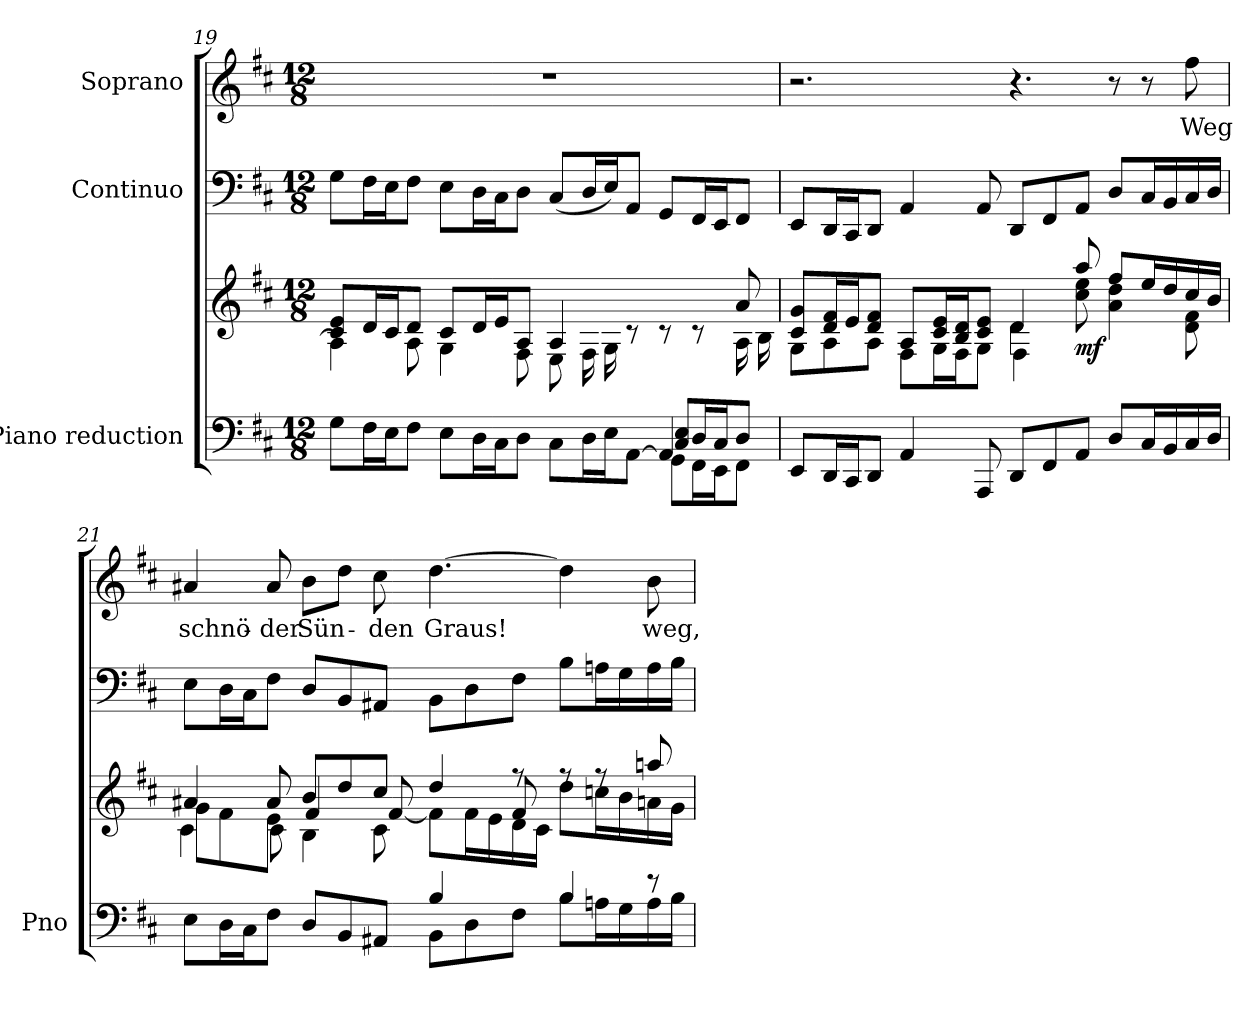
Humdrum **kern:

**kern	**kern	**dynam	**kern	**kern	**text
*part3	*part3	*part3	*part2	*part1	*part1
*staff4	*staff3	*staff3/4	*staff2	*staff1	*staff1
*I"Piano reduction	*	*	*I"Continuo	*I"Soprano	*
*I'Pno	*	*	*	*	*
*clefF4	*clefG2	*	*clefF4	*clefG2	*
*k[f#c#]	*k[f#c#]	*	*k[f#c#]	*k[f#c#]	*
*M12/8	*M12/8	*	*M12/8	*M12/8	*
=19	=19	=19	=19	=19	=19
*^	*^	*	*	*	*
*	*^	*	*	*	*	*	*
1ryy	2.ryy	8G\L	8c#/ 8e/L	4A\]	.	8G\L	1.r	.
.	.	16F#\L	16d/L	.	.	16F#\L	.	.
.	.	16E\J	16c#/J	.	.	16E\J	.	.
.	.	8F#\J	8d/J	8A\	.	8F#\J	.	.
.	.	8E\L	8c#/L	4G\	.	8E\L	.	.
.	.	16D\L	16d/L	.	.	16D\L	.	.
.	.	16C#\J	16e/J	.	.	16C#\J	.	.
.	.	8D\J	8A/J	8F#\	.	8D\J	.	.
.	4.ryy	8C#\L	4A/	8E\L	.	(<8C#/L	.	.
.	.	16D\L	.	16F#\L	.	16D/L	.	.
.	.	16E\J	.	16G\J	.	16E/J)	.	.
[8AA/ 8D/ 8F#/J	.	8AA\J	8rc	4.ryy	.	8AA/J	.	.
4AA/]	8C#/ 8E/L	8GG\L	8rc	.	.	8GG/L	.	.
.	16D/L	16FF#\L	8rc	.	.	16FF#/L	.	.
.	16C#/J	16EE\J	.	.	.	16EE/J	.	.
8ryy	8D/J	8FF#\J	8a/	16A\LL	.	8FF#/J	.	.
.	.	.	.	16B\JJ	.	.	.	.
*v	*v	*v	*	*	*	*	*	*
!!LO:LB:g=z
=20	=20	=20	=20	=20	=20	=20
*	*	*^	*	*	*	*
8EE/L	8c#/ 8g/L	8G\L	2.ryy	.	8EE/L	2.r	.
16DD/L	16d/ 16f#/L	8A\	.	.	16DD/L	.	.
16CC#/J	16e/J	.	.	.	16CC#/J	.	.
8DD/J	8d/ 8f#/J	8A\J	.	.	8DD/J	.	.
4AA/	8A/L	8F#\L	.	.	4AA/	.	.
.	16c#/ 16e/L	16G\L	.	.	.	.	.
.	16B/ 16d/J	16F#\J	.	.	.	.	.
8AAA/	8c#/ 8e/J	8G\J	.	.	8AA/	.	.
8DD/L	4d/	4d\	4F#\	.	8DD/L	4.r	.
8FF#/	.	.	.	.	8FF#/	.	.
!	!	!	!	!LO:DY:b	!	!	!
8AA/J	8aa/	8cc#\ 8ee\	2ryy	mf	8AA/J	.	.
8D/L	8ff#/L	4a\ 4dd\	.	.	8D/L	8r	.
16C#/L	16ee/L	.	.	.	16C#/L	8r	.
16BB/	16dd/	.	.	.	16BB/	.	.
!	!	!	!	!	!	!	!LO:LY:b
16C#/	16cc#/	8d\ 8f#\	.	.	16C#/	8ff#\	Weg
16D/JJ	16b/JJ	.	.	.	16D/JJ	.	.
=21	=21	=21	=21	=21	=21	=21	=21
*^	*	*	*	*	*	*	*
!	!	!	!	!	!	!	!	!LO:LY:b
2.ryy	8E\L	4a#X/	8g\L	4c#\	.	8E\L	4a#X/	schnö-
.	16D\L	.	8f#\	.	.	16D\L	.	.
.	16C#\J	.	.	.	.	16C#\J	.	.
!	!	!	!	!	!	!	!	!LO:LY:b
.	8F#\J	8a#/	8e\J	8c#\	.	8F#\J	8a#/	-der
!	!	!	!	!	!	!	!	!LO:LY:b
.	8D/L	8b/L	4f#/	4B\	.	8D/L	8b\L	Sün-
.	8BB/	8dd/	.	.	.	8BB/	8dd\J	.
!	!	!	!	!	!	!	!	!LO:LY:b
.	8AA#X/J	8cc#/J	[8f#/	8c#\	.	8AA#X/J	8cc#\	-den
!	!	!	!	!	!	!	!	!LO:LY:b
4B/	8BB\L	4dd/	8f#\L]	4ryy	.	8BB\L	[4.dd\	Graus!
.	8D\	.	16f#\L	.	.	8D\	.	.
.	.	.	16e\	.	.	.	.	.
8ryy	8F#\J	8rff	16d\	8f#/	.	8F#\J	.	.
.	.	.	16c#\JJ	.	.	.	.	.
4B/	8B\L	8rff	8dd\L	4.ryy	.	8B\L	4dd\]	.
.	16An\L	8rff	16ccn\L	.	.	16An\L	.	.
.	16G\	.	16b\	.	.	16G\	.	.
!	!	!	!	!	!	!	!	!LO:LY:b
8re	16A\	8aan/	16an\	.	.	16A\	8b\	weg,
.	16B\JJ	.	16g\JJ	.	.	16B\JJ	.	.
*v	*v	*	*	*	*	*	*	*
*	*v	*v	*v	*	*	*	*
=	=	=	=	=	=
*-	*-	*-	*-	*-	*-
